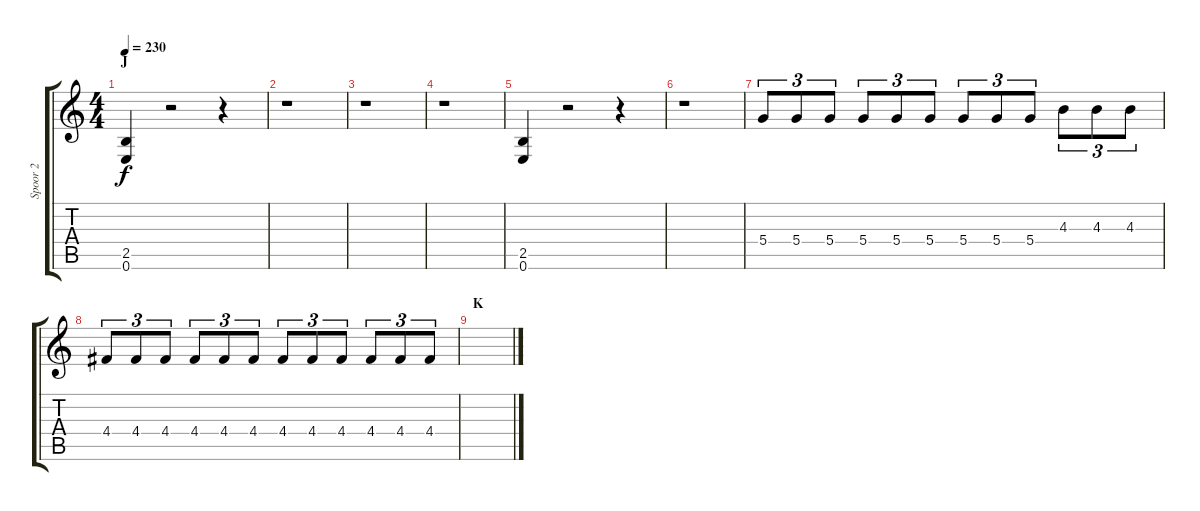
\track ("Spoor 2" "Spoor 2") {instrument overdrivenguitar}
\staff {score tabs}
\tuning (E4 B3 G3 D3 A2 E2) {hide}
\ts (4 4)
\section ("" "J")
\tempo 230
\clef g2
\ks c
(2.5 0.6).4{dy f} r.2 r.4 |
r.1 |
r.1 |
r.1 |
(2.5 0.6).4 r.2 r.4 |
r.1 |
5.4.8{tu (3 2)} 5.4.8{tu (3 2)} 5.4.8{tu (3 2)} 5.4.8{tu (3 2)} 5.4.8{tu (3 2)} 5.4.8{tu (3 2)} 5.4.8{tu (3 2)} 5.4.8{tu (3 2)} 5.4.8{tu (3 2)} 4.3.8{tu (3 2)} 4.3.8{tu (3 2)} 4.3.8{tu (3 2)} |
4.4.8{tu (3 2)} 4.4.8{tu (3 2)} 4.4.8{tu (3 2)} 4.4.8{tu (3 2)} 4.4.8{tu (3 2)} 4.4.8{tu (3 2)} 4.4.8{tu (3 2)} 4.4.8{tu (3 2)} 4.4.8{tu (3 2)} 4.4.8{tu (3 2)} 4.4.8{tu (3 2)} 4.4.8{tu (3 2)} |
\section ("" "K")
